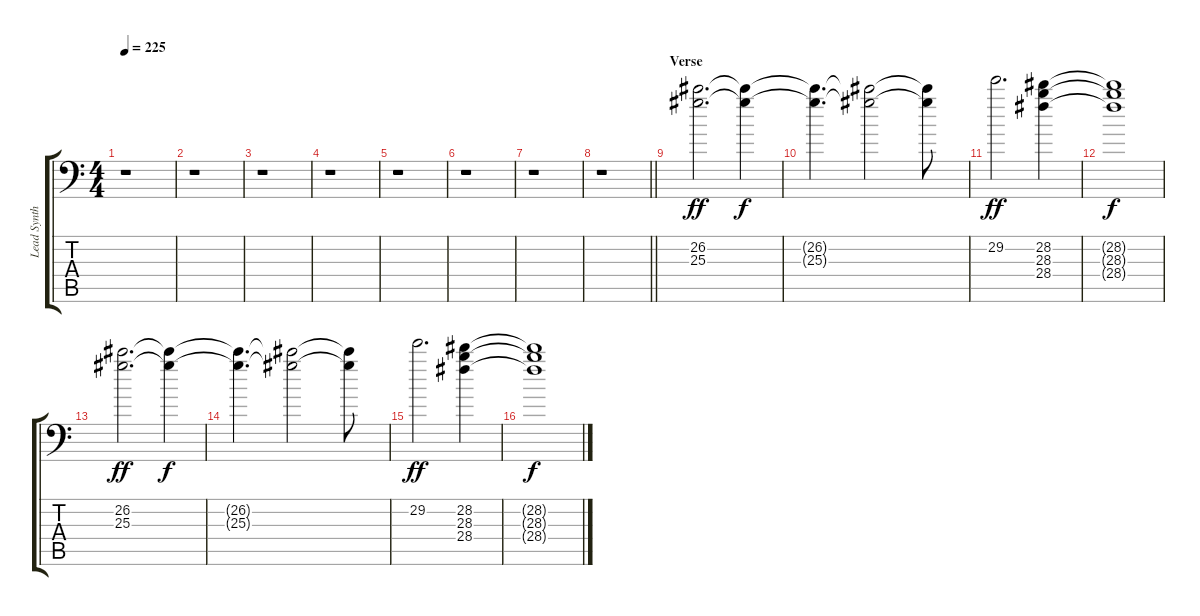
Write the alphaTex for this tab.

\track ("Lead Synth" "Lead Synth") {instrument lead2sawtooth}
\staff {score tabs}
\tuning (B8 B3 G3 D3 A2 C-1) {hide}
\ts (4 4)
\tempo 225
\clef f4
\ks c
r.1{dy ff} |
r.1 |
r.1 |
r.1 |
r.1 |
r.1 |
r.1 |
\barLineRight lightlight
r.1 |
\section ("" "Verse")
(26.2 25.3).2{d} (26.2{t} 25.3{t}).4{dy f} |
(26.2{t} 25.3{t}).4{d} (26.2{t} 25.3{t}).2 (26.2{t} 25.3{t}).8 |
29.2.2{d dy ff} (28.2 28.3 28.4).4 |
(28.2{t} 28.3{t} 28.4{t}).1{dy f} |
(26.2 25.3).2{d dy ff} (26.2{t} 25.3{t}).4{dy f} |
(26.2{t} 25.3{t}).4{d} (26.2{t} 25.3{t}).2 (26.2{t} 25.3{t}).8 |
29.2.2{d dy ff} (28.2 28.3 28.4).4 |
(28.2{t} 28.3{t} 28.4{t}).1{dy f}
